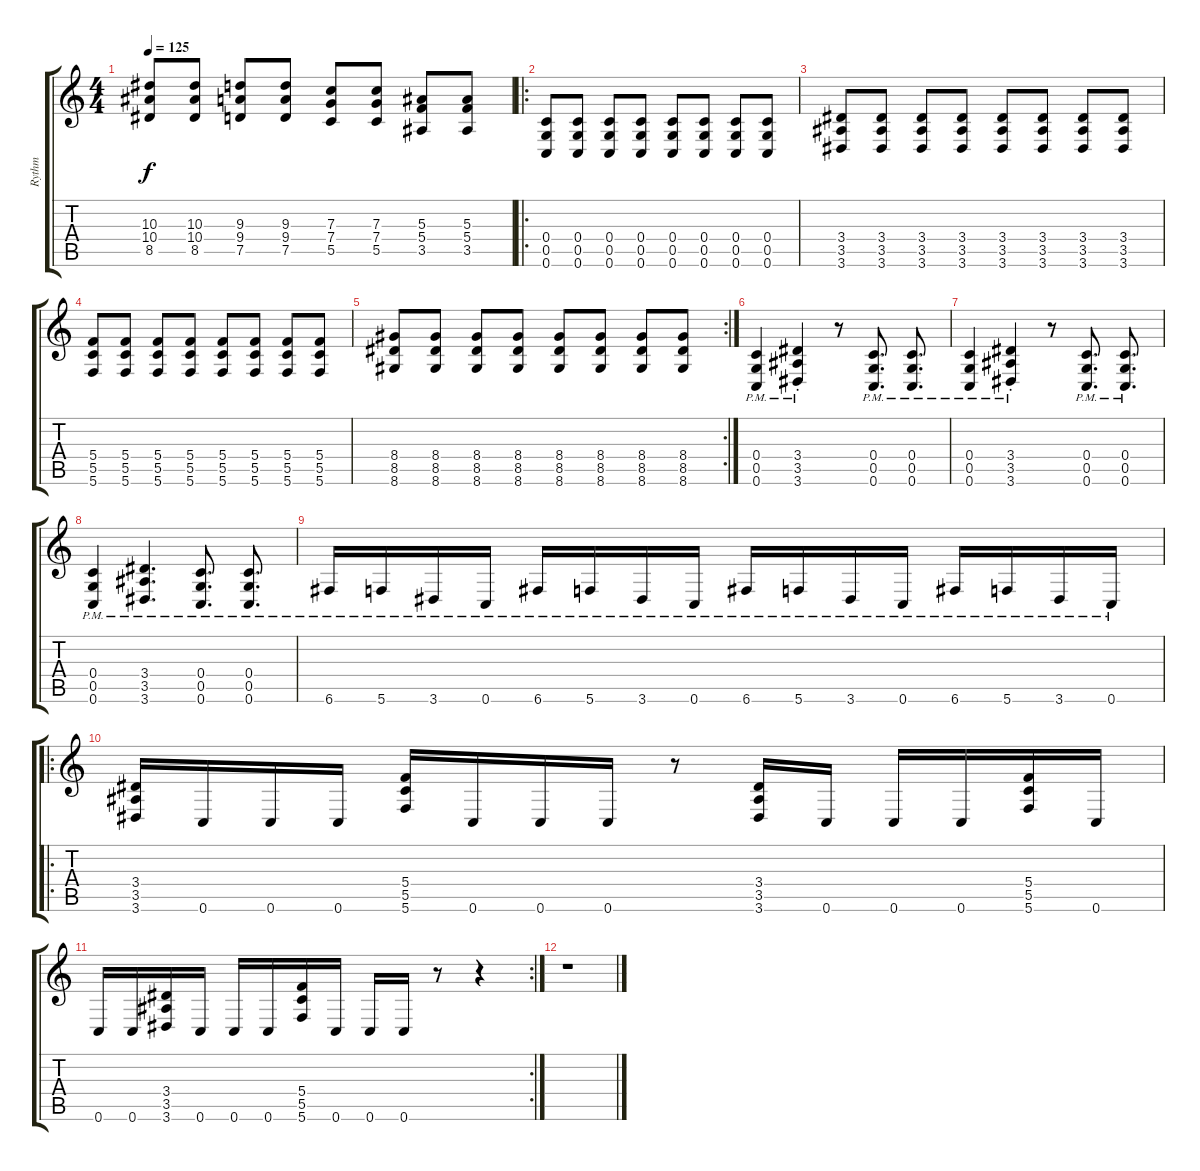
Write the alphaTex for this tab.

\track ("Rythm" "Rythm") {instrument overdrivenguitar}
\staff {score tabs}
\tuning (D4 A3 F3 C3 G2 C2) {hide}
\ts (4 4)
\tempo 125
\clef g2
\ks c
(10.3 10.4 8.5).8{dy f} (10.3 10.4 8.5).8 (9.3 9.4 7.5).8 (9.3 9.4 7.5).8 (7.3 7.4 5.5).8 (7.3 7.4 5.5).8 (5.3 5.4 3.5).8 (5.3 5.4 3.5).8 |
\ro
(0.4 0.5 0.6).8 (0.4 0.5 0.6).8 (0.4 0.5 0.6).8 (0.4 0.5 0.6).8 (0.4 0.5 0.6).8 (0.4 0.5 0.6).8 (0.4 0.5 0.6).8 (0.4 0.5 0.6).8 |
(3.4 3.5 3.6).8 (3.4 3.5 3.6).8 (3.4 3.5 3.6).8 (3.4 3.5 3.6).8 (3.4 3.5 3.6).8 (3.4 3.5 3.6).8 (3.4 3.5 3.6).8 (3.4 3.5 3.6).8 |
(5.4 5.5 5.6).8 (5.4 5.5 5.6).8 (5.4 5.5 5.6).8 (5.4 5.5 5.6).8 (5.4 5.5 5.6).8 (5.4 5.5 5.6).8 (5.4 5.5 5.6).8 (5.4 5.5 5.6).8 |
\rc 2
(8.4 8.5 8.6).8 (8.4 8.5 8.6).8 (8.4 8.5 8.6).8 (8.4 8.5 8.6).8 (8.4 8.5 8.6).8 (8.4 8.5 8.6).8 (8.4 8.5 8.6).8 (8.4 8.5 8.6).8 |
(0.4{pm} 0.5{pm} 0.6{pm}).4 (3.4{pm st} 3.5{pm st} 3.6{pm st}).4 r.8 (0.4{pm} 0.5{pm} 0.6{pm}).8{d} (0.4{pm} 0.5{pm} 0.6{pm}).8{d} |
(0.4{pm} 0.5{pm} 0.6{pm}).4 (3.4{pm st} 3.5{pm st} 3.6{pm st}).4 r.8 (0.4{pm} 0.5{pm} 0.6{pm}).8{d} (0.4{pm} 0.5{pm} 0.6{pm}).8{d} |
(0.4{pm} 0.5{pm} 0.6{pm}).4 (3.4{pm} 3.5{pm} 3.6{pm}).4{d} (0.4{pm} 0.5{pm} 0.6{pm}).8{d} (0.4{pm} 0.5{pm} 0.6{pm}).8{d} |
6.6{pm}.16 5.6{pm}.16 3.6{pm}.16 0.6{pm}.16 6.6{pm}.16 5.6{pm}.16 3.6{pm}.16 0.6{pm}.16 6.6{pm}.16 5.6{pm}.16 3.6{pm}.16 0.6{pm}.16 6.6{pm}.16 5.6{pm}.16 3.6{pm}.16 0.6{pm}.16 |
\ro
(3.4 3.5 3.6).16 0.6.16 0.6.16 0.6.16 (5.4 5.5 5.6).16 0.6.16 0.6.16 0.6.16 r.8 (3.4 3.5 3.6).16 0.6.16 0.6.16 0.6.16 (5.4 5.5 5.6).16 0.6.16 |
\rc 2
0.6.16 0.6.16 (3.4 3.5 3.6).16 0.6.16 0.6.16 0.6.16 (5.4 5.5 5.6).16 0.6.16 0.6.16 0.6.16 r.8 r.4 |
r.1
